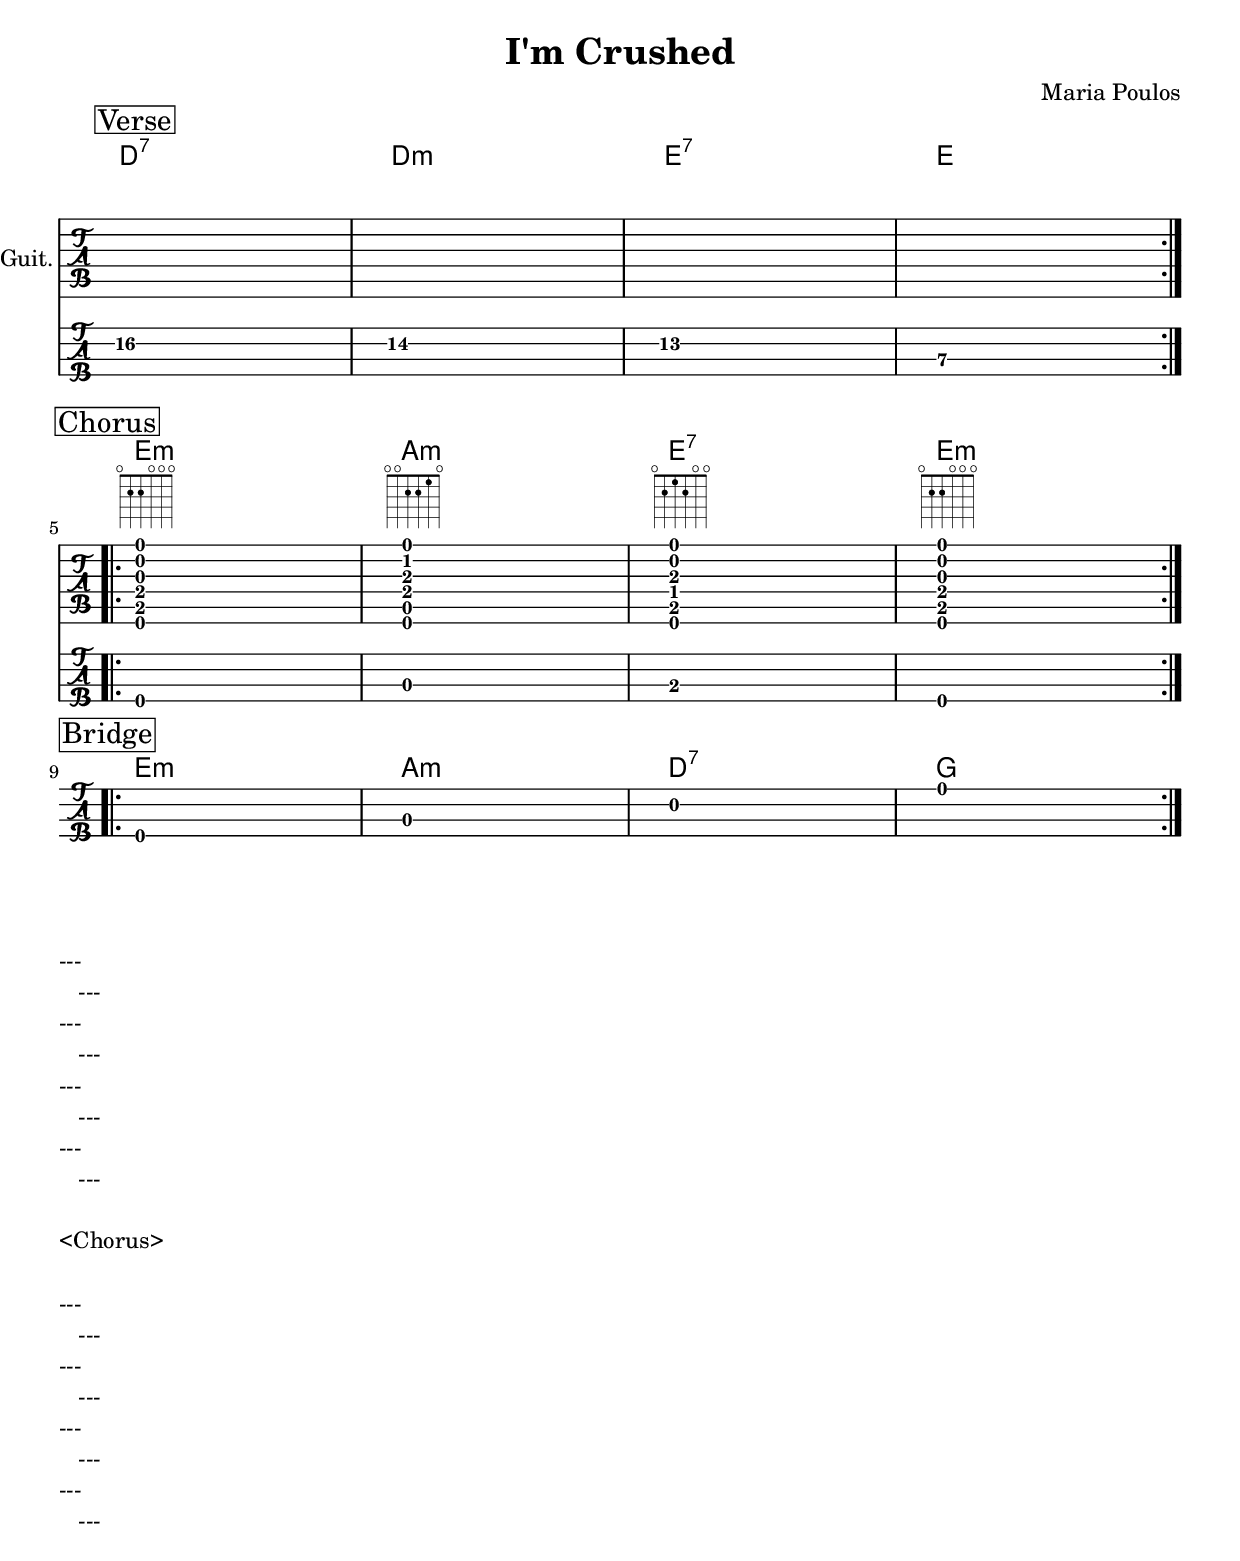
% Lilypond Template
%    For guitar/banjo/chordal instrument lead sheet creation
% 
% Author: Dean Radcliffe
% Parts: Chord instrument, 
% Parameters: midi instrument, transposition options, unindenting first line, midi tempo, clef/key/time sig, ...
\header{
	composer          = "Maria Poulos"
	title             = "I'm Crushed"

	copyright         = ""
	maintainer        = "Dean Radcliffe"
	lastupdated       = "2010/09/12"
}

\version "2.12.3"

\include "predefined-guitar-fretboards.ly"

\paper { 
  indent = 0\cm
}

myBass = \relative c {
  \mark \markup \box "Verse"
  \repeat volta 2 {
    fis1\2   e\2     dis\2 e,\3
  }
  \mark \markup \box "Chorus"
  \repeat volta 2 {
    e,    a     b     e,
  }
  \mark \markup \box "Bridge"
  \repeat volta 2 {
    e    a     d     g
  }
}

myGuitar = \relative c, {
  s1*3 s1
  <e b' e g b e> 
  <e a e' a c e>
  <e b' dis a' b e> 
  <e b' e g b e> 
}

myChords = \chordmode { 
  \repeat volta 2 {
    d1:7  d:m  e:7  e
  }
  \break
  \repeat volta 2 {
    e1:m  a:m  e:7  e:m
  }
  \break
  \repeat volta 2 {
    e:m   a:m     d:7    g
  }
}

myStrum = \repeat unfold 14 \relative c''{ g16 g8 g16 g8 g16 g8 g16 g8 g8 g8 }

%% The primary score first - the midi-only score follows it
\score {
  <<
    %% First display the chordnames laid out in \myChords, while
    %% Only displaying the name of chords when they change
    \new ChordNames {
      % \set chordChanges = ##t 
      \myChords 
      }
    
    %% Display a musical staff, on which to draw the squashed noteheads as
    %% indicated by \improvisationOn
%     \new Staff { 
%       \clef "treble_8"
%       
%       \time 4/4
%       \tempo 4 = 70
%       \set beatLength = #(ly:make-moment 1 4)  % beam quarter notes
%       \improvisationOn 
%       \myStrum 
%     }
    \new FretBoards {
      \myGuitar
    }
    \new TabStaff {
      \set TabStaff.instrumentName = # "Acou. Guit."
      \myGuitar
    }
    \new TabStaff {
      \set TabStaff.stringTunings = #bass-tuning
      \myBass
    }
  >>
  \layout{}
}

 \markup {
  \column {

  \hspace #2.0
  "---"
  "   ---" 
  "---"
  "   ---" 
  "---"
  "   ---" 
  "---"
  "   ---" 

  \hspace #1.0
  "<Chorus>"

  \hspace #2.0
  "---"
  "   ---" 
  "---"
  "   ---" 
  "---"
  "   ---" 
  "---"
  "   ---" 
  }
}

%% The midi-only score, in order to unfold repeats
\score {
  <<
  \new Staff="track 1 guitar" {
    \set Staff.midiInstrument = # "acoustic guitar (steel)"
    \set Score.tempoWholesPerMinute = #(ly:make-moment 72 4)
    \unfoldRepeats
    \myGuitar
  }
  \new Staff="track 2 bass" {
    \set Staff.midiInstrument = # "electric bass (finger)"
    \set Score.tempoWholesPerMinute = #(ly:make-moment 72 4)
    \unfoldRepeats
    \myBass
  }
  >>
  \midi{}
}